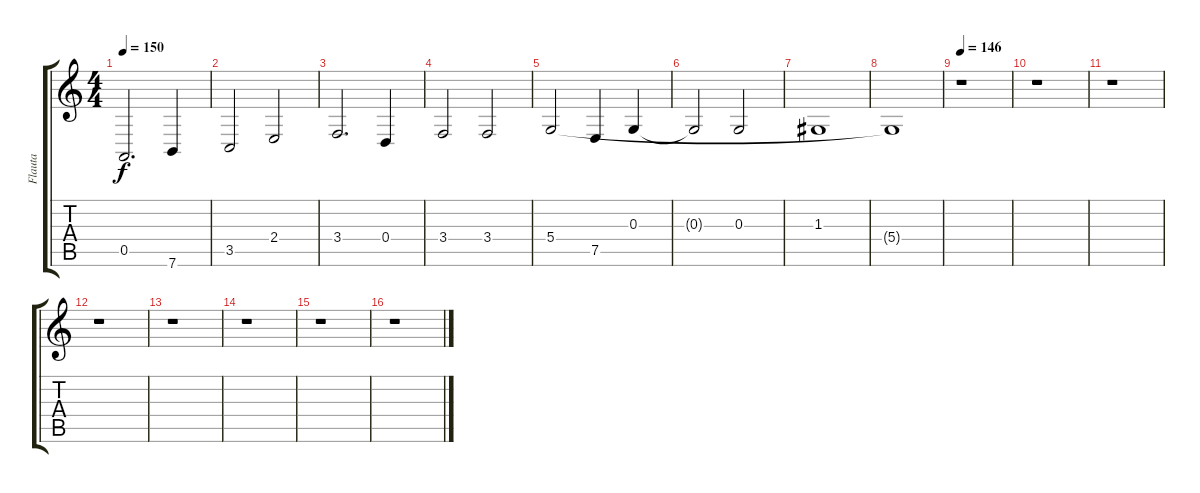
\track ("Flauta" "Flauta") {instrument flute}
\staff {score tabs}
\tuning (E4 B3 G3 D3 A2 E2) {hide}
\ts (4 4)
\tempo 150
\clef g2
\ks c
0.5.2{d dy f} 7.6.4 |
3.5.2 2.4.2 |
3.4.2{d} 0.4.4 |
3.4.2 3.4.2 |
5.4.2 7.5.4 0.3.4 |
0.3{t}.2 0.3.2 |
1.3.1 |
5.4{t}.1 |
\tempo 146
r.1 |
r.1 |
r.1 |
r.1 |
r.1 |
r.1 |
r.1 |
r.1
